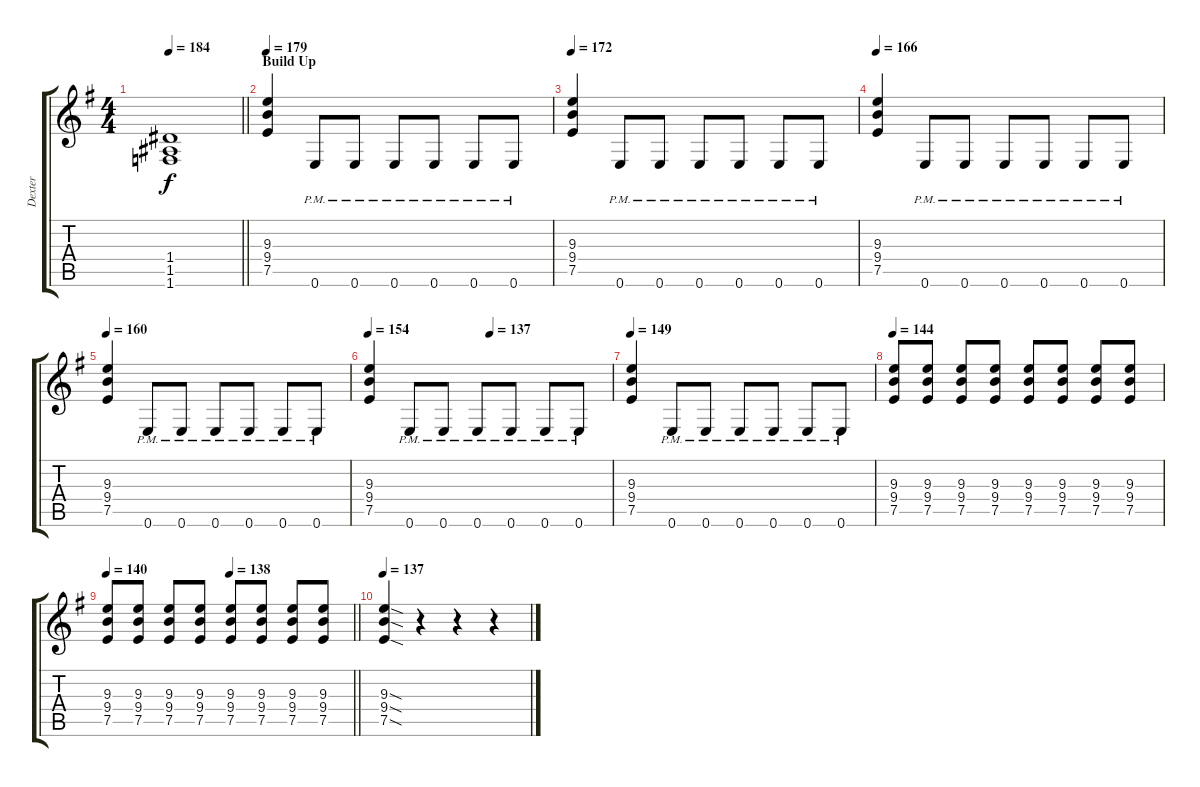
\track ("Dexter" "Dexter") {instrument distortionguitar}
\staff {score tabs}
\tuning (E4 B3 G3 D3 A2 E2) {hide}
\ts (4 4)
\tempo 184
\clef g2
\barLineRight lightlight
\ks eminor
(1.4{t} 1.5{t} 1.6{t}).1{dy f} |
\section ("" "Build Up")
\tempo 179
(9.3 9.4 7.5).4 0.6{pm}.8 0.6{pm}.8 0.6{pm}.8 0.6{pm}.8 0.6{pm}.8 0.6{pm}.8 |
\tempo 153
\tempo 172
(9.3 9.4 7.5).4 0.6{pm}.8 0.6{pm}.8 0.6{pm}.8 0.6{pm}.8 0.6{pm}.8 0.6{pm}.8 |
\tempo 166
(9.3 9.4 7.5).4 0.6{pm}.8 0.6{pm}.8 0.6{pm}.8 0.6{pm}.8 0.6{pm}.8 0.6{pm}.8 |
\tempo 160
(9.3 9.4 7.5).4 0.6{pm}.8 0.6{pm}.8 0.6{pm}.8 0.6{pm}.8 0.6{pm}.8 0.6{pm}.8 |
\tempo (137 0.5)
\tempo 154
(9.3 9.4 7.5).4 0.6{pm}.8 0.6{pm}.8 0.6{pm}.8 0.6{pm}.8 0.6{pm}.8 0.6{pm}.8 |
\tempo 149
(9.3 9.4 7.5).4 0.6{pm}.8 0.6{pm}.8 0.6{pm}.8 0.6{pm}.8 0.6{pm}.8 0.6{pm}.8 |
\tempo 144
(9.3 9.4 7.5).8 (9.3 9.4 7.5).8 (9.3 9.4 7.5).8 (9.3 9.4 7.5).8 (9.3 9.4 7.5).8 (9.3 9.4 7.5).8 (9.3 9.4 7.5).8 (9.3 9.4 7.5).8 |
\tempo 140
\tempo (138 0.5)
\barLineRight lightlight
(9.3 9.4 7.5).8 (9.3 9.4 7.5).8 (9.3 9.4 7.5).8 (9.3 9.4 7.5).8 (9.3 9.4 7.5).8 (9.3 9.4 7.5).8 (9.3 9.4 7.5).8 (9.3 9.4 7.5).8 |
\tempo 137
(9.3{sod} 9.4{sod} 7.5{sod}).4 r.4 r.4 r.4
